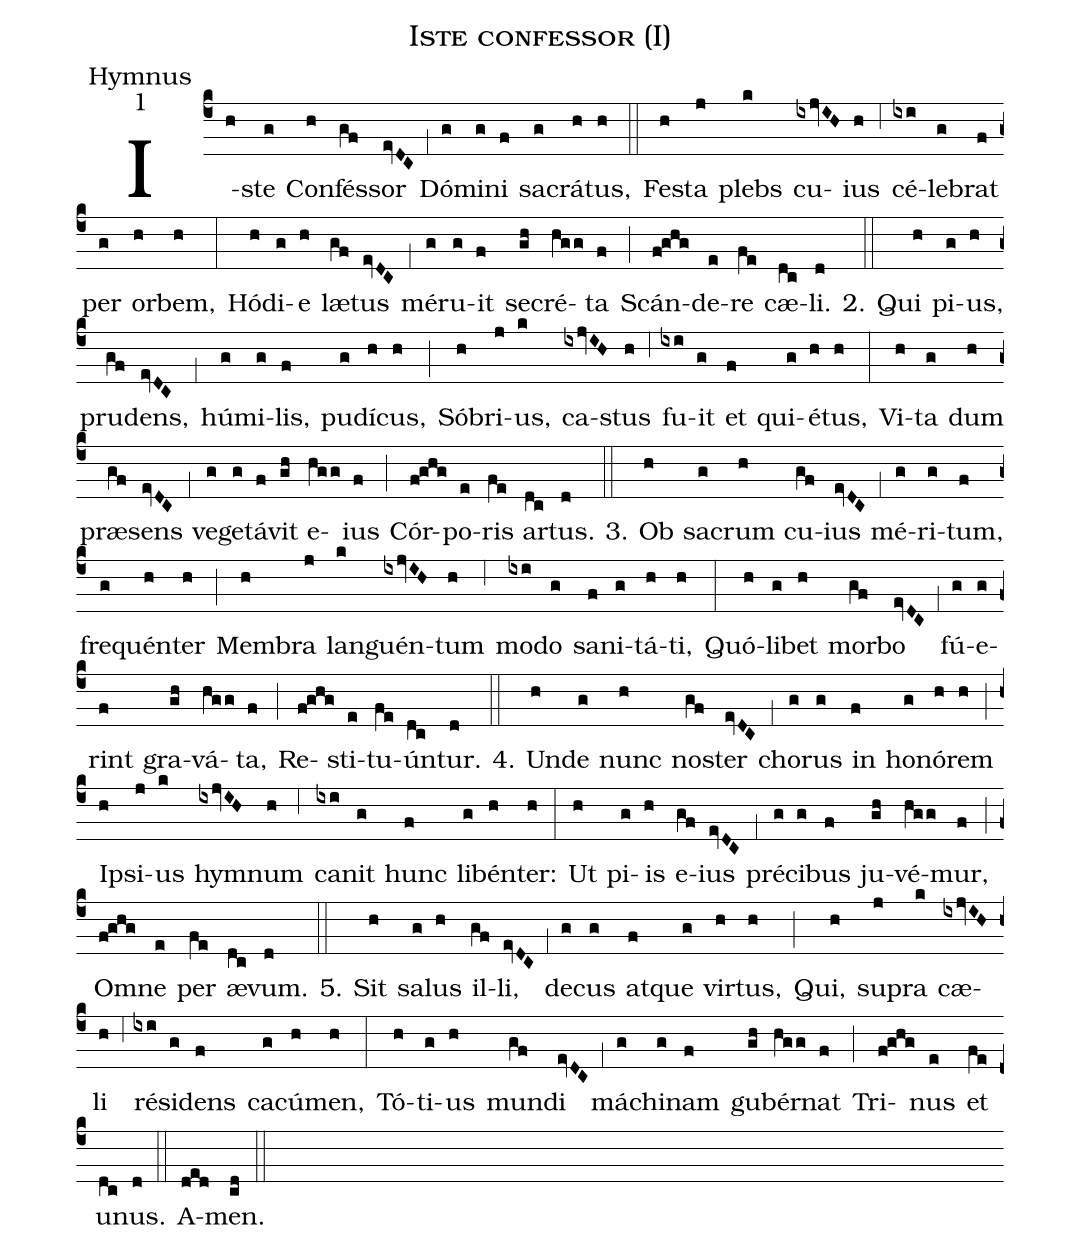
name:Iste confessor (I);
office-part:Hymnus;
mode:1;
%%
(c4) I(h)ste(g) Con(h)fés(gf)sor(evDC) (,1) Dó(g)mi(g)ni(f) sa(g)crá(h)tus,(h) (::)
Fe(h)sta(j) plebs(k) cu(ixjvIH)ius(h) (,6) cé(ixi)le(g)brat(f) per(g) or(h)bem,(h) (:)
Hó(h)di(g)e(h) læ(gf)tus(evDC) (,1) mé(g)ru(g)it(f) se(gh)cré(hgg)ta(f) (;) Scán(f!ghg)de(e)re(fe) cæ(dc)li.(d) 2.(::) Qui(h) pi(g)us,(h) pru(gf)dens,(evDC) (,1) hú(g)mi(g)lis,(f) pu(g)dí(h)cus,(h) (;) Só(h)bri(j)us,(k) ca(ixjvIH)stus(h) (,6) fu(ixi)it(g) et(f) qui(g)é(h)tus,(h) (:)
Vi(h)ta(g) dum(h) præ(gf)sens(evDC) (,1) ve(g)ge(g)tá(f)vit(gh) e(hgg)ius(f) (;) Cór(f!ghg)po(e)ris(fe) ar(dc)tus.(d) 3.(::) Ob(h) sa(g)crum(h) cu(gf)ius(evDC) (,1) mé(g)ri(g)tum,(f) fre(g)quén(h)ter(h) (;) Mem(h)bra(j) lan(k)guén(ixjvIH)tum(h) (,6) mo(ixi)do(g) sa(f)ni(g)tá(h)ti,(h) (:)
Quó(h)li(g)bet(h) mor(gf)bo(evDC) (,1) fú(g)e(g)rint(f) gra(gh)vá(hgg)ta,(f) (;) Re(f!ghg)sti(e)tu(fe)ún(dc)tur.(d) 4.(::) Un(h)de(g) nunc(h) no(gf)ster(evDC) (,1) cho(g)rus(g) in(f) ho(g)nó(h)rem(h) (;) I(h)psi(j)us(k) hy(ixjvIH)mnum(h) (,6) ca(ixi)nit(g) hunc(f) li(g)bén(h)ter:(h) (:)
Ut(h) pi(g)is(h) e(gf)ius(evDC) (,1) pré(g)ci(g)bus(f) ju(gh)vé(hgg)mur,(f) (;) O(f!ghg)mne(e) per(fe) æ(dc)vum.(d) 5.(::) Sit(h) sa(g)lus(h) il(gf)li,(evDC) (,1) de(g)cus(g) at(f)que(g) vir(h)tus,(h) (;) Qui,(h) su(j)pra(k) cæ(ixjvIH)li(h) (,6) ré(ixi)si(g)dens(f) ca(g)cú(h)men,(h) (:)
Tó(h)ti(g)us(h) mun(gf)di(evDC) (,1) má(g)chi(g)nam(f) gu(gh)bér(hgg)nat(f) (;) Tri(f!ghg)nus(e) et(fe) u(dc)nus.(d) (::)
A(ded)men.(cd) (::)
